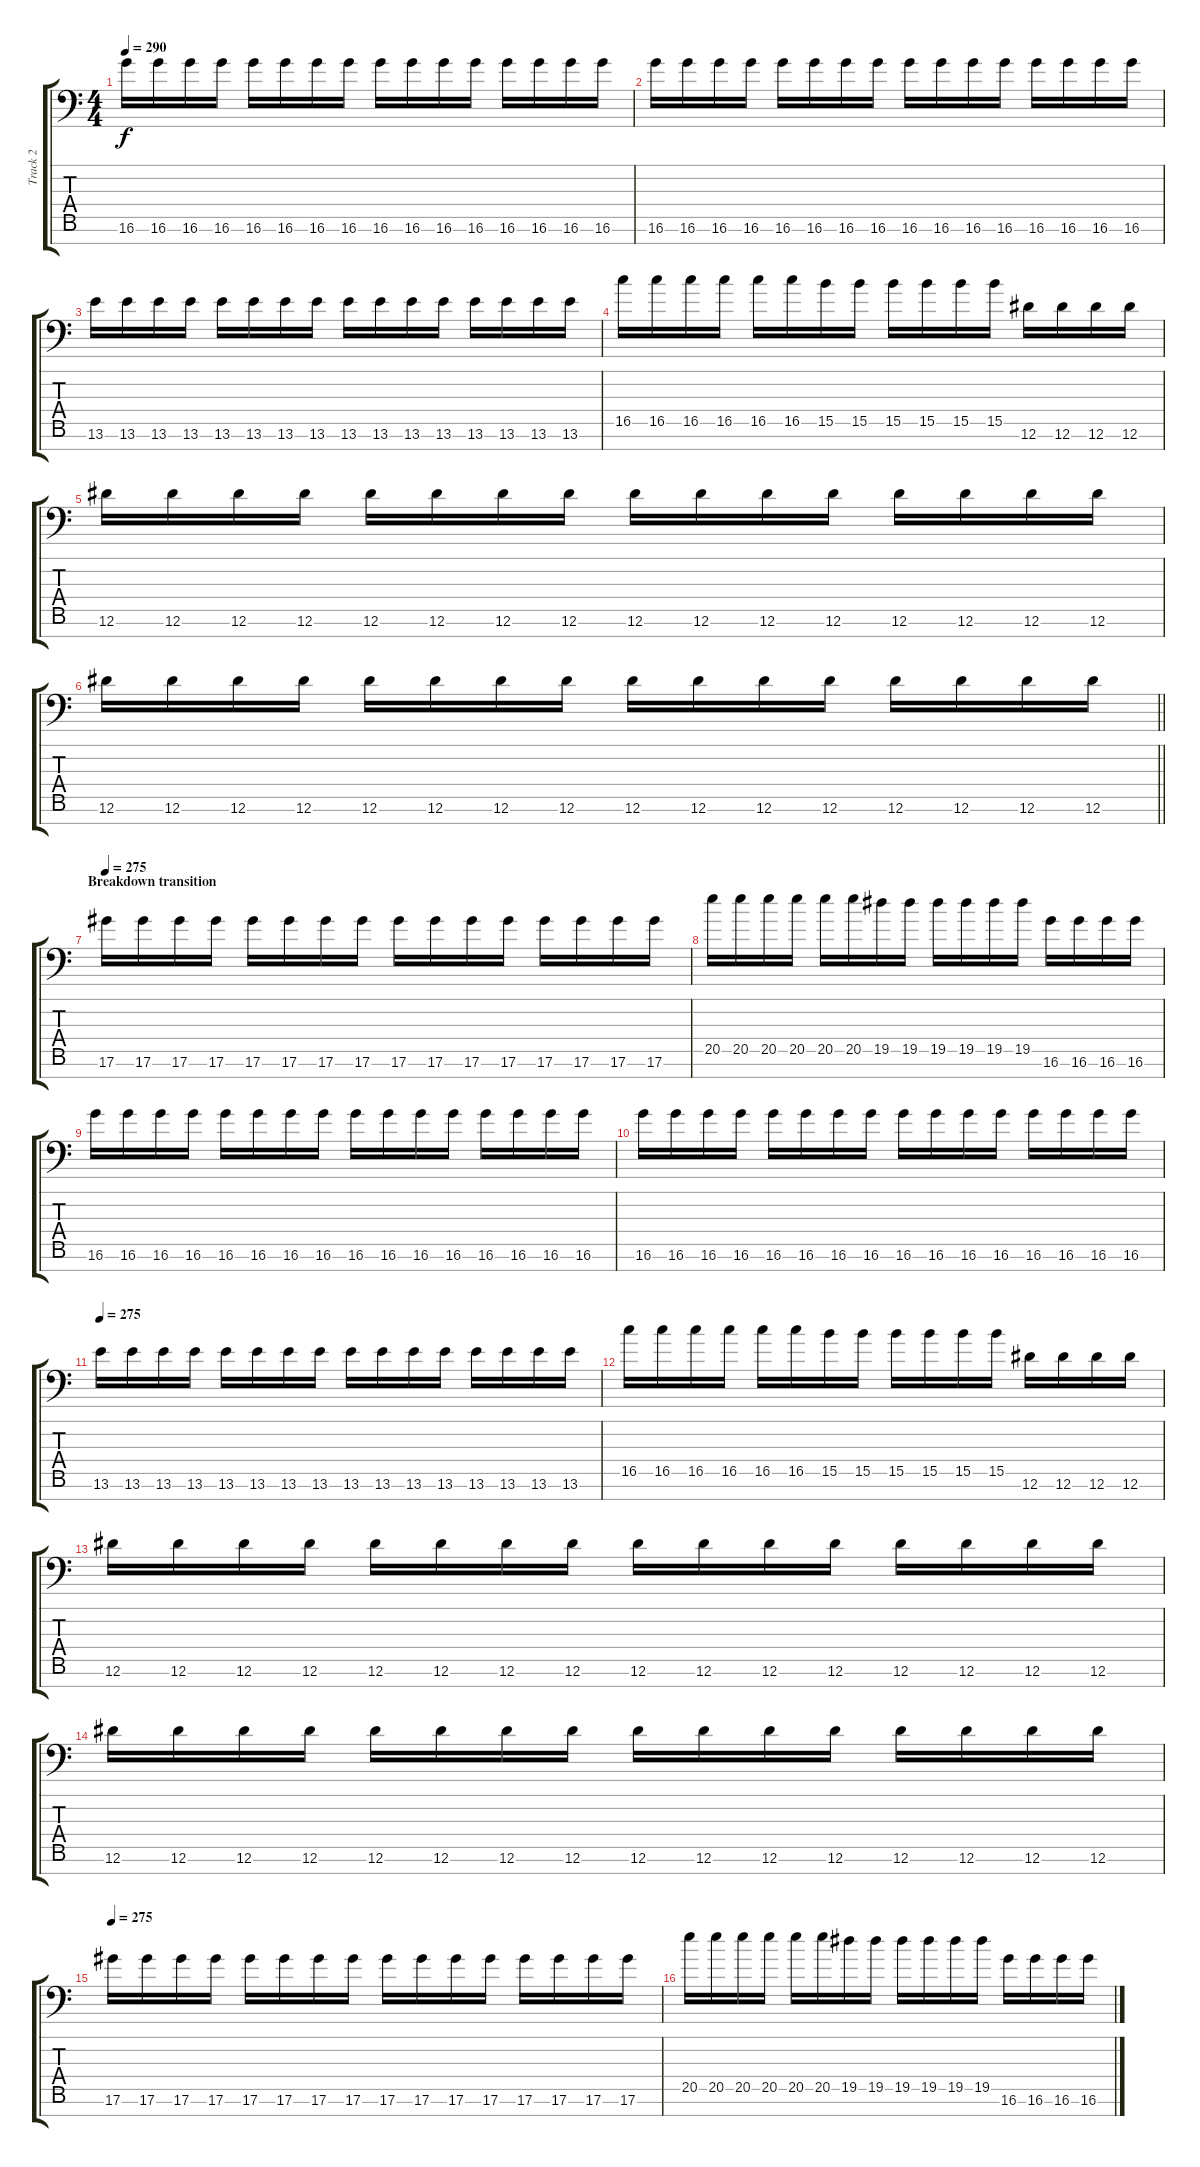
\track ("Track 2" "Track 2") {instrument overdrivenguitar}
\staff {score tabs}
\tuning (Eb4 Bb3 Gb3 Db3 Ab2 Eb2 Ab1) {hide}
\ts (4 4)
\tempo 290
\clef f4
\ks c
16.6.16{dy f} 16.6.16 16.6.16 16.6.16 16.6.16 16.6.16 16.6.16 16.6.16 16.6.16 16.6.16 16.6.16 16.6.16 16.6.16 16.6.16 16.6.16 16.6.16 |
16.6.16 16.6.16 16.6.16 16.6.16 16.6.16 16.6.16 16.6.16 16.6.16 16.6.16 16.6.16 16.6.16 16.6.16 16.6.16 16.6.16 16.6.16 16.6.16 |
13.6.16 13.6.16 13.6.16 13.6.16 13.6.16 13.6.16 13.6.16 13.6.16 13.6.16 13.6.16 13.6.16 13.6.16 13.6.16 13.6.16 13.6.16 13.6.16 |
16.5.16 16.5.16 16.5.16 16.5.16 16.5.16 16.5.16 15.5.16 15.5.16 15.5.16 15.5.16 15.5.16 15.5.16 12.6.16 12.6.16 12.6.16 12.6.16 |
12.6.16 12.6.16 12.6.16 12.6.16 12.6.16 12.6.16 12.6.16 12.6.16 12.6.16 12.6.16 12.6.16 12.6.16 12.6.16 12.6.16 12.6.16 12.6.16 |
\barLineRight lightlight
12.6.16 12.6.16 12.6.16 12.6.16 12.6.16 12.6.16 12.6.16 12.6.16 12.6.16 12.6.16 12.6.16 12.6.16 12.6.16 12.6.16 12.6.16 12.6.16 |
\section ("" "Breakdown transition")
\tempo 275
17.6.16 17.6.16{volume 9} 17.6.16 17.6.16 17.6.16 17.6.16 17.6.16 17.6.16 17.6.16 17.6.16 17.6.16 17.6.16 17.6.16 17.6.16 17.6.16 17.6.16 |
20.5.16 20.5.16 20.5.16 20.5.16 20.5.16 20.5.16 19.5.16 19.5.16 19.5.16 19.5.16 19.5.16 19.5.16 16.6.16 16.6.16 16.6.16 16.6.16 |
16.6.16 16.6.16 16.6.16 16.6.16 16.6.16 16.6.16 16.6.16 16.6.16 16.6.16 16.6.16 16.6.16 16.6.16 16.6.16 16.6.16 16.6.16 16.6.16 |
16.6.16 16.6.16 16.6.16 16.6.16 16.6.16 16.6.16 16.6.16 16.6.16 16.6.16 16.6.16 16.6.16 16.6.16 16.6.16 16.6.16 16.6.16 16.6.16 |
\tempo 275
13.6.16 13.6.16 13.6.16 13.6.16 13.6.16 13.6.16 13.6.16 13.6.16 13.6.16 13.6.16 13.6.16 13.6.16 13.6.16 13.6.16 13.6.16 13.6.16 |
16.5.16 16.5.16 16.5.16 16.5.16 16.5.16 16.5.16 15.5.16 15.5.16 15.5.16 15.5.16 15.5.16 15.5.16 12.6.16 12.6.16 12.6.16 12.6.16 |
12.6.16 12.6.16 12.6.16 12.6.16 12.6.16 12.6.16 12.6.16 12.6.16 12.6.16 12.6.16 12.6.16 12.6.16 12.6.16 12.6.16 12.6.16 12.6.16 |
12.6.16 12.6.16 12.6.16 12.6.16 12.6.16 12.6.16 12.6.16 12.6.16 12.6.16 12.6.16 12.6.16 12.6.16 12.6.16 12.6.16 12.6.16 12.6.16 |
\tempo 275
17.6.16 17.6.16 17.6.16 17.6.16 17.6.16 17.6.16 17.6.16 17.6.16 17.6.16 17.6.16 17.6.16 17.6.16 17.6.16 17.6.16 17.6.16 17.6.16 |
20.5.16 20.5.16 20.5.16 20.5.16 20.5.16 20.5.16 19.5.16 19.5.16 19.5.16 19.5.16 19.5.16 19.5.16 16.6.16 16.6.16 16.6.16 16.6.16
